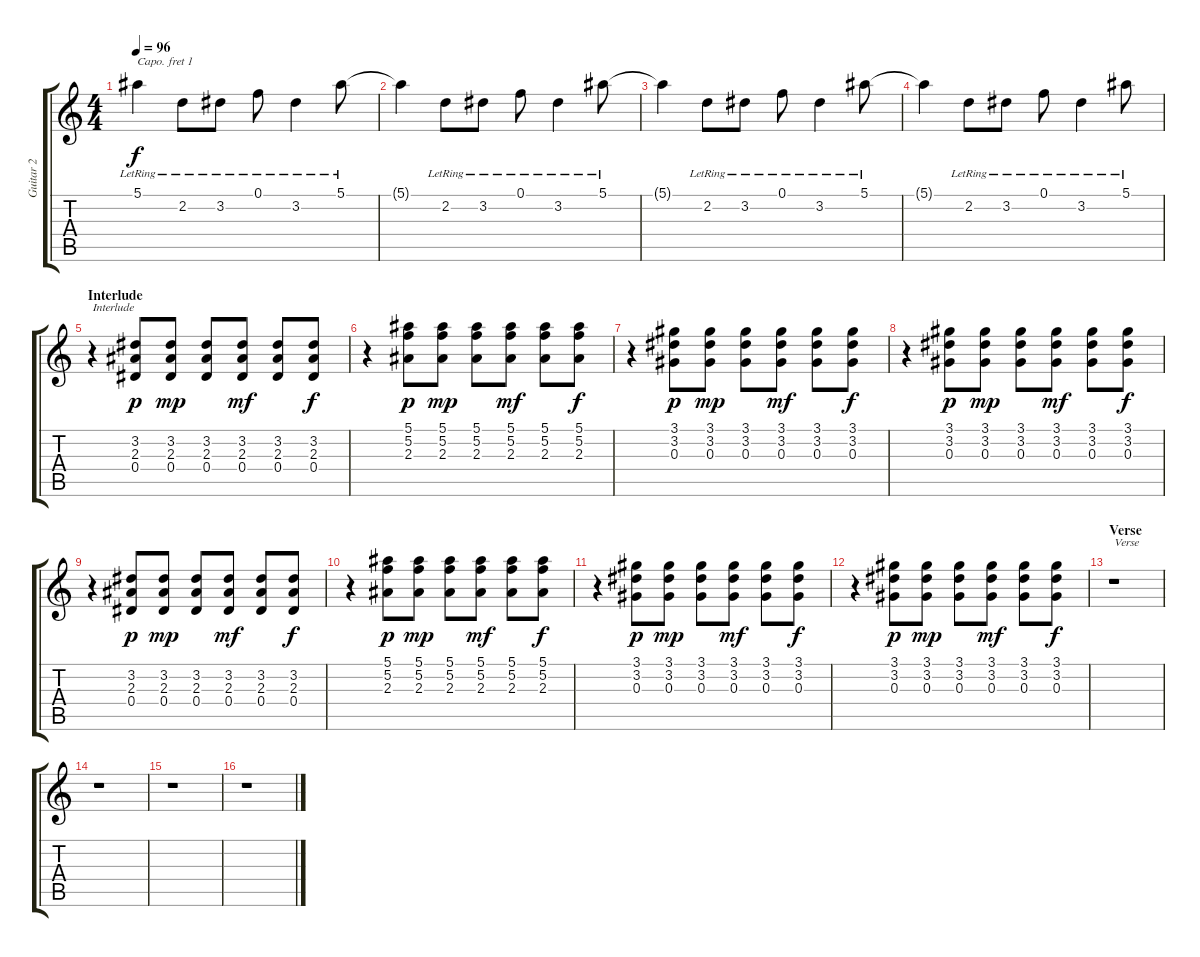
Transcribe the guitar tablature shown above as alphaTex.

\track ("Guitar 2" "Guitar 2") {instrument electricguitarclean}
\staff {score tabs}
\capo 1
\tuning (E4 B3 G3 D3 A2 D2) {hide}
\ts (4 4)
\tempo 96
\clef g2
\ks c
5.1{lr}.4{dy f} 2.2{lr}.8 3.2{lr}.8 0.1{lr}.8 3.2{lr}.4 5.1{lr}.8 |
5.1{t}.4 2.2{lr}.8 3.2{lr}.8 0.1{lr}.8 3.2{lr}.4 5.1{lr}.8 |
5.1{t}.4 2.2{lr}.8 3.2{lr}.8 0.1{lr}.8 3.2{lr}.4 5.1{lr}.8 |
5.1{t}.4 2.2{lr}.8 3.2{lr}.8 0.1{lr}.8 3.2{lr}.4 5.1{lr}.8 |
\section ("" "Interlude")
r.4{txt "Interlude"} (3.2 2.3 0.4).8{dy p} (3.2 2.3 0.4).8{dy mp} (3.2 2.3 0.4).8 (3.2 2.3 0.4).8{dy mf} (3.2 2.3 0.4).8 (3.2 2.3 0.4).8{dy f} |
r.4 (5.1 5.2 2.3).8{dy p} (5.1 5.2 2.3).8{dy mp} (5.1 5.2 2.3).8 (5.1 5.2 2.3).8{dy mf} (5.1 5.2 2.3).8 (5.1 5.2 2.3).8{dy f} |
r.4 (3.1 3.2 0.3).8{dy p} (3.1 3.2 0.3).8{dy mp} (3.1 3.2 0.3).8 (3.1 3.2 0.3).8{dy mf} (3.1 3.2 0.3).8 (3.1 3.2 0.3).8{dy f} |
r.4 (3.1 3.2 0.3).8{dy p} (3.1 3.2 0.3).8{dy mp} (3.1 3.2 0.3).8 (3.1 3.2 0.3).8{dy mf} (3.1 3.2 0.3).8 (3.1 3.2 0.3).8{dy f} |
r.4 (3.2 2.3 0.4).8{dy p} (3.2 2.3 0.4).8{dy mp} (3.2 2.3 0.4).8 (3.2 2.3 0.4).8{dy mf} (3.2 2.3 0.4).8 (3.2 2.3 0.4).8{dy f} |
r.4 (5.1 5.2 2.3).8{dy p} (5.1 5.2 2.3).8{dy mp} (5.1 5.2 2.3).8 (5.1 5.2 2.3).8{dy mf} (5.1 5.2 2.3).8 (5.1 5.2 2.3).8{dy f} |
r.4 (3.1 3.2 0.3).8{dy p} (3.1 3.2 0.3).8{dy mp} (3.1 3.2 0.3).8 (3.1 3.2 0.3).8{dy mf} (3.1 3.2 0.3).8 (3.1 3.2 0.3).8{dy f} |
r.4 (3.1 3.2 0.3).8{dy p} (3.1 3.2 0.3).8{dy mp} (3.1 3.2 0.3).8 (3.1 3.2 0.3).8{dy mf} (3.1 3.2 0.3).8 (3.1 3.2 0.3).8{dy f} |
\section ("" "Verse")
r.1{txt "Verse"} |
r.1 |
r.1 |
r.1
